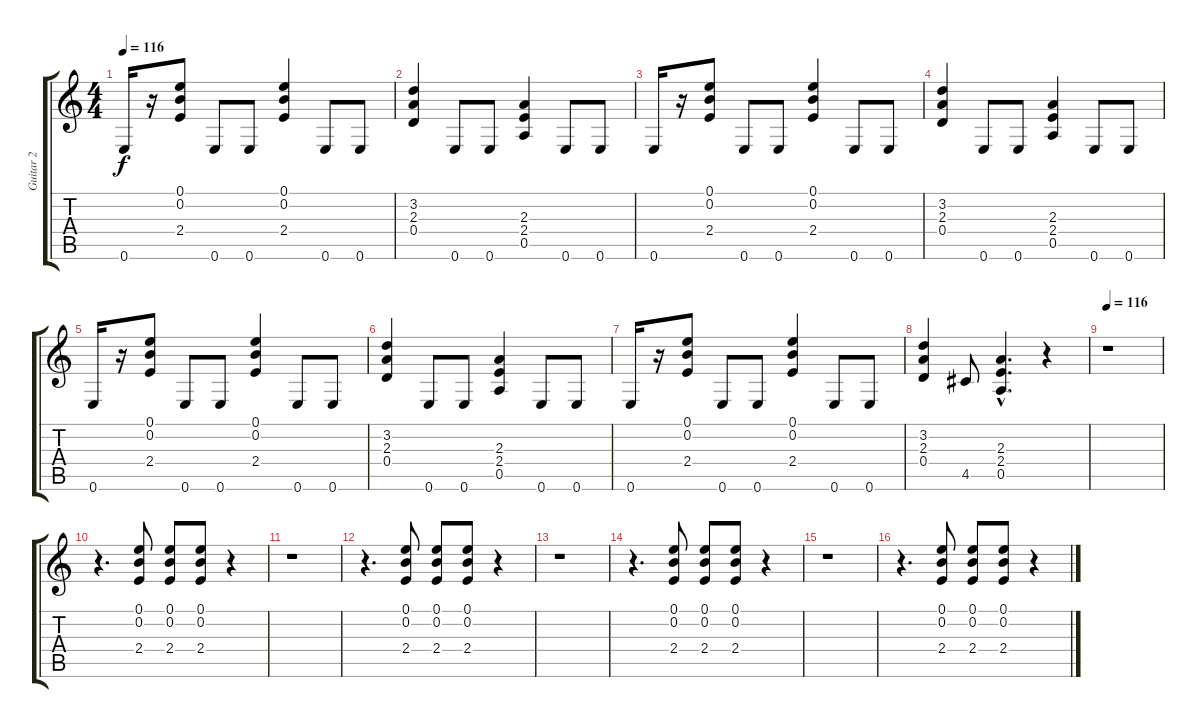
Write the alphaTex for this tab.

\track ("Guitar 2" "Guitar 2") {instrument distortionguitar}
\staff {score tabs}
\tuning (E4 B3 G3 D3 A2 E2) {hide}
\ts (4 4)
\tempo 116
\clef g2
\ks c
0.6.16{dy f} r.16 (0.1 0.2 2.4).8 0.6.8 0.6.8 (0.1 0.2 2.4).4 0.6.8 0.6.8 |
(3.2 2.3 0.4).4 0.6.8 0.6.8 (2.3 2.4 0.5).4 0.6.8 0.6.8 |
0.6.16 r.16 (0.1 0.2 2.4).8 0.6.8 0.6.8 (0.1 0.2 2.4).4 0.6.8 0.6.8 |
(3.2 2.3 0.4).4 0.6.8 0.6.8 (2.3 2.4 0.5).4 0.6.8 0.6.8 |
0.6.16 r.16 (0.1 0.2 2.4).8 0.6.8 0.6.8 (0.1 0.2 2.4).4 0.6.8 0.6.8 |
(3.2 2.3 0.4).4 0.6.8 0.6.8 (2.3 2.4 0.5).4 0.6.8 0.6.8 |
0.6.16 r.16 (0.1 0.2 2.4).8 0.6.8 0.6.8 (0.1 0.2 2.4).4 0.6.8 0.6.8 |
(3.2 2.3 0.4).4 4.5.8 (2.3{hac} 2.4{hac} 0.5{hac}).4{d} r.4 |
\tempo 116
r.1 |
r.4{d} (0.1 0.2 2.4).8 (0.1 0.2 2.4).8 (0.1 0.2 2.4).8 r.4 |
r.1 |
r.4{d} (0.1 0.2 2.4).8 (0.1 0.2 2.4).8 (0.1 0.2 2.4).8 r.4 |
r.1 |
r.4{d} (0.1 0.2 2.4).8 (0.1 0.2 2.4).8 (0.1 0.2 2.4).8 r.4 |
r.1 |
r.4{d} (0.1 0.2 2.4).8 (0.1 0.2 2.4).8 (0.1 0.2 2.4).8 r.4
